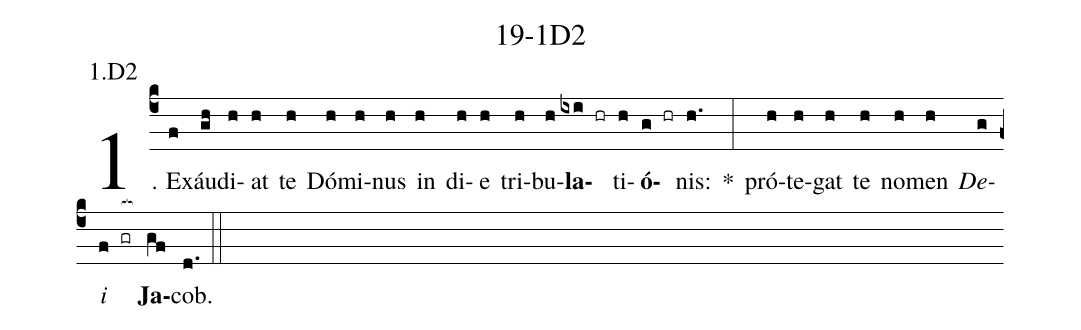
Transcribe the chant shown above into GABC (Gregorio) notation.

name: 19-1D2;
annotation: 1.D2;
%%
(c4)1. Ex(f)áu(gh)di(h)at(h) te(h) Dó(h)mi(h)nus(h) in(h) di(h)e(h) tri(h)bu(h)<b>la</b>(ixi hr)ti(h)<b>ó</b>(g hr)nis:(h.) *(:) pró(h)te(h)gat(h) te(h) no(h)men(h) <i>De</i>(g)<i>i</i>(f gr[ocb:1{]) <b>Ja</b>(gf[ocb:0}])cob.(d.) (::)
